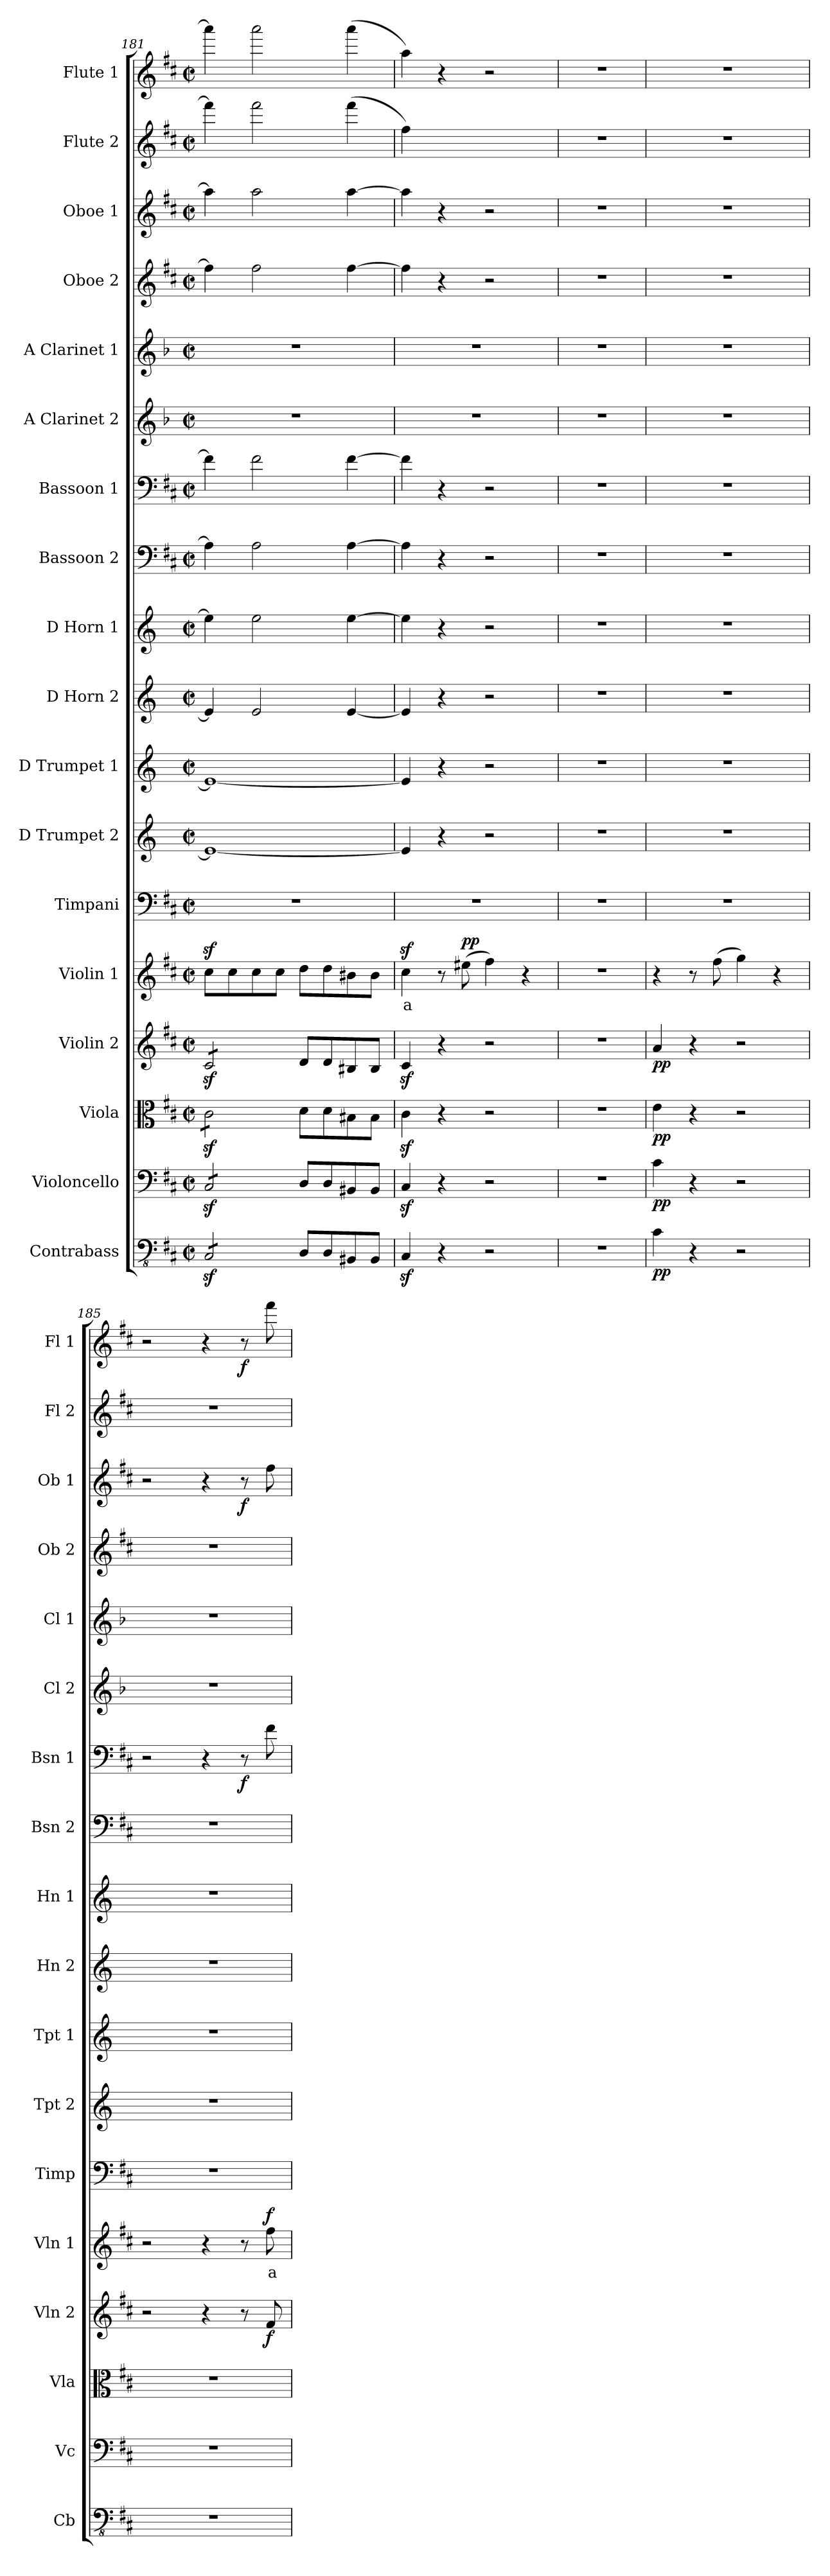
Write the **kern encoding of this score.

**kern	**dynam	**kern	**dynam	**kern	**dynam	**kern	**dynam	**kern	**text	**dynam	**kern	**kern	**kern	**kern	**kern	**kern	**kern	**dynam	**kern	**kern	**kern	**kern	**dynam	**kern	**kern	**dynam
*part18	*part18	*part17	*part17	*part16	*part16	*part15	*part15	*part14	*part14	*part14	*part13	*part12	*part11	*part10	*part9	*part8	*part7	*part7	*part6	*part5	*part4	*part3	*part3	*part2	*part1	*part1
*staff18	*staff18	*staff17	*staff17	*staff16	*staff16	*staff15	*staff15	*staff14	*staff14	*staff14	*staff13	*staff12	*staff11	*staff10	*staff9	*staff8	*staff7	*staff7	*staff6	*staff5	*staff4	*staff3	*staff3	*staff2	*staff1	*staff1
*I"Contrabass	*	*I"Violoncello	*	*I"Viola	*	*I"Violin 2	*	*I"Violin 1	*	*	*I"Timpani	*I"D Trumpet 2	*I"D Trumpet 1	*I"D Horn 2	*I"D Horn 1	*I"Bassoon 2	*I"Bassoon 1	*	*I"A Clarinet 2	*I"A Clarinet 1	*I"Oboe 2	*I"Oboe 1	*	*I"Flute 2	*I"Flute 1	*
*I'Cb	*	*I'Vc	*	*I'Vla	*	*I'Vln 2	*	*I'Vln 1	*	*	*I'Timp	*I'Tpt 2	*I'Tpt 1	*I'Hn 2	*I'Hn 1	*I'Bsn 2	*I'Bsn 1	*	*I'Cl 2	*I'Cl 1	*I'Ob 2	*I'Ob 1	*	*I'Fl 2	*I'Fl 1	*
*clefFv4	*	*clefF4	*	*clefC3	*	*clefG2	*	*clefG2	*	*	*clefF4	*clefG2	*clefG2	*clefG2	*clefG2	*clefF4	*clefF4	*	*clefG2	*clefG2	*clefG2	*clefG2	*	*clefG2	*clefG2	*
*	*	*	*	*	*	*	*	*	*	*	*	*ITrd-1c-2	*ITrd-1c-2	*ITrd6c10	*ITrd6c10	*	*	*	*ITrd2c3	*ITrd2c3	*	*	*	*	*	*
*k[f#c#]	*	*k[f#c#]	*	*k[f#c#]	*	*k[f#c#]	*	*k[f#c#]	*	*	*k[f#c#]	*k[f#c#]	*k[f#c#]	*k[f#c#]	*k[f#c#]	*k[f#c#]	*k[f#c#]	*	*k[f#c#]	*k[f#c#]	*k[f#c#]	*k[f#c#]	*	*k[f#c#]	*k[f#c#]	*
*M2/2	*	*M2/2	*	*M2/2	*	*M2/2	*	*M2/2	*	*	*M2/2	*M2/2	*M2/2	*M2/2	*M2/2	*M2/2	*M2/2	*	*M2/2	*M2/2	*M2/2	*M2/2	*	*M2/2	*M2/2	*
*met(c|)	*	*met(c|)	*	*met(c|)	*	*met(c|)	*	*met(c|)	*	*	*met(c|)	*met(c|)	*met(c|)	*met(c|)	*met(c|)	*met(c|)	*met(c|)	*	*met(c|)	*met(c|)	*met(c|)	*met(c|)	*	*met(c|)	*met(c|)	*
=181	=181	=181	=181	=181	=181	=181	=181	=181	=181	=181	=181	=181	=181	=181	=181	=181	=181	=181	=181	=181	=181	=181	=181	=181	=181	=181
*tremolo	*	*	*	*	*	*	*	*	*	*	*	*	*	*	*	*	*	*	*	*	*	*	*	*	*	*
*	*	*tremolo	*	*	*	*	*	*	*	*	*	*	*	*	*	*	*	*	*	*	*	*	*	*	*	*
*	*	*	*	*tremolo	*	*	*	*	*	*	*	*	*	*	*	*	*	*	*	*	*	*	*	*	*	*
*	*	*	*	*	*	*tremolo	*	*	*	*	*	*	*	*	*	*	*	*	*	*	*	*	*	*	*	*
8CC#z</L	.	8C#z</L	.	8c#z<\L	.	8c#z</L	.	8cc#z<\L	.	.	1r	1f#_	1f#_	4F#/]	4f#\]	4A\]	4f#\]	.	1r	1r	4ff#\]	4aa\]	.	4fff#\]	4aaa\]	.
8CC#z</	.	8C#z</	.	8c#z<\	.	8c#z</	.	8cc#\	.	.	.	.	.	.	.	.	.	.	.	.	.	.	.	.	.	.
8CC#z</	.	8C#z</	.	8c#z<\	.	8c#z</	.	8cc#\	.	.	.	.	.	2F#/	2f#\	2A\	2f#\	.	.	.	2ff#\	2aa\	.	2fff#\	2aaa\	.
8CC#z</J	.	8C#z</J	.	8c#z<\J	.	8c#z</J	.	8cc#\J	.	.	.	.	.	.	.	.	.	.	.	.	.	.	.	.	.	.
*	*	*	*	*	*	*Xtremolo	*	*	*	*	*	*	*	*	*	*	*	*	*	*	*	*	*	*	*	*
*	*	*	*	*Xtremolo	*	*	*	*	*	*	*	*	*	*	*	*	*	*	*	*	*	*	*	*	*	*
*	*	*Xtremolo	*	*	*	*	*	*	*	*	*	*	*	*	*	*	*	*	*	*	*	*	*	*	*	*
*Xtremolo	*	*	*	*	*	*	*	*	*	*	*	*	*	*	*	*	*	*	*	*	*	*	*	*	*	*
8DD/L	.	8D/L	.	8d\L	.	8d/L	.	8dd\L	.	.	.	.	.	.	.	.	.	.	.	.	.	.	.	.	.	.
8DD/	.	8D/	.	8d\	.	8d/	.	8dd\	.	.	.	.	.	.	.	.	.	.	.	.	.	.	.	.	.	.
8BBB#X/	.	8BB#X/	.	8B#X\	.	8B#X/	.	8b#X\	.	.	.	.	.	[4F#/	[4f#\	[4A\	[4f#\	.	.	.	[4ff#\	[4aa\	.	(4fff#\	(4aaa\	.
8BBB#/J	.	8BB#/J	.	8B#\J	.	8B#/J	.	8b#\J	.	.	.	.	.	.	.	.	.	.	.	.	.	.	.	.	.	.
!!LO:PB:g=z
=182	=182	=182	=182	=182	=182	=182	=182	=182	=182	=182	=182	=182	=182	=182	=182	=182	=182	=182	=182	=182	=182	=182	=182	=182	=182	=182
!	!	!	!	!	!	!	!	!	!LO:LY:b:color=#FF0000	!	!	!	!	!	!	!	!	!	!	!	!	!	!	!	!	!
4CC#z</	.	4C#z</	.	4c#z<\	.	4c#z</	.	4cc#z<\	a	.	1r	4f#/]	4f#/]	4F#/]	4f#\]	4A\]	4f#\]	.	1r	1r	4ff#\]	4aa\]	.	4ff#\)	4aa\)	.
4r	.	4r	.	4r	.	4r	.	8r	.	.	.	4r	4r	4r	4r	4r	4r	.	.	.	4r	4r	.	2.ryy	4r	.
!	!	!	!	!	!	!	!	!	!	!LO:DY:b	!	!	!	!	!	!	!	!	!	!	!	!	!	!	!	!
.	.	.	.	.	.	.	.	(8ee#X\	.	pp	.	.	.	.	.	.	.	.	.	.	.	.	.	.	.	.
2r	.	2r	.	2r	.	2r	.	4ff#\)	.	.	.	2r	2r	2r	2r	2r	2r	.	.	.	2r	2r	.	.	2r	.
.	.	.	.	.	.	.	.	4r	.	.	.	.	.	.	.	.	.	.	.	.	.	.	.	.	.	.
=183	=183	=183	=183	=183	=183	=183	=183	=183	=183	=183	=183	=183	=183	=183	=183	=183	=183	=183	=183	=183	=183	=183	=183	=183	=183	=183
1r	.	1r	.	1r	.	1r	.	1r	.	.	1r	1r	1r	1r	1r	1r	1r	.	1r	1r	1r	1r	.	1r	1r	.
=184	=184	=184	=184	=184	=184	=184	=184	=184	=184	=184	=184	=184	=184	=184	=184	=184	=184	=184	=184	=184	=184	=184	=184	=184	=184	=184
!	!LO:DY:b	!	!LO:DY:b	!	!LO:DY:b	!	!LO:DY:b	!	!	!	!	!	!	!	!	!	!	!	!	!	!	!	!	!	!	!
4C#\	pp	4c#\	pp	4e\	pp	4a/	pp	4r	.	.	1r	1r	1r	1r	1r	1r	1r	.	1r	1r	1r	1r	.	1r	1r	.
4r	.	4r	.	4r	.	4r	.	8r	.	.	.	.	.	.	.	.	.	.	.	.	.	.	.	.	.	.
.	.	.	.	.	.	.	.	(8ff#\	.	.	.	.	.	.	.	.	.	.	.	.	.	.	.	.	.	.
2r	.	2r	.	2r	.	2r	.	4gg\)	.	.	.	.	.	.	.	.	.	.	.	.	.	.	.	.	.	.
.	.	.	.	.	.	.	.	4r	.	.	.	.	.	.	.	.	.	.	.	.	.	.	.	.	.	.
=185	=185	=185	=185	=185	=185	=185	=185	=185	=185	=185	=185	=185	=185	=185	=185	=185	=185	=185	=185	=185	=185	=185	=185	=185	=185	=185
1r	.	1r	.	1r	.	2r	.	2r	.	.	1r	1r	1r	1r	1r	1r	2r	.	1r	1r	1r	2r	.	1r	2r	.
.	.	.	.	.	.	4r	.	4r	.	.	.	.	.	.	.	.	4r	.	.	.	.	4r	.	.	4r	.
!	!	!	!	!	!	!	!	!	!	!	!	!	!	!	!	!	!	!LO:DY:b	!	!	!	!	!LO:DY:b	!	!	!LO:DY:b
.	.	.	.	.	.	8r	.	8r	.	.	.	.	.	.	.	.	8r	f	.	.	.	8r	f	.	8r	f
!	!	!	!	!	!	!	!LO:DY:b	!	!LO:LY:b:color=#FF0000	!LO:DY:b	!	!	!	!	!	!	!	!	!	!	!	!	!	!	!	!
.	.	.	.	.	.	8f#/	f	8ff#\	a	f	.	.	.	.	.	.	8f#\	.	.	.	.	8ff#\	.	.	8fff#\	.
=	=	=	=	=	=	=	=	=	=	=	=	=	=	=	=	=	=	=	=	=	=	=	=	=	=	=
*-	*-	*-	*-	*-	*-	*-	*-	*-	*-	*-	*-	*-	*-	*-	*-	*-	*-	*-	*-	*-	*-	*-	*-	*-	*-	*-
